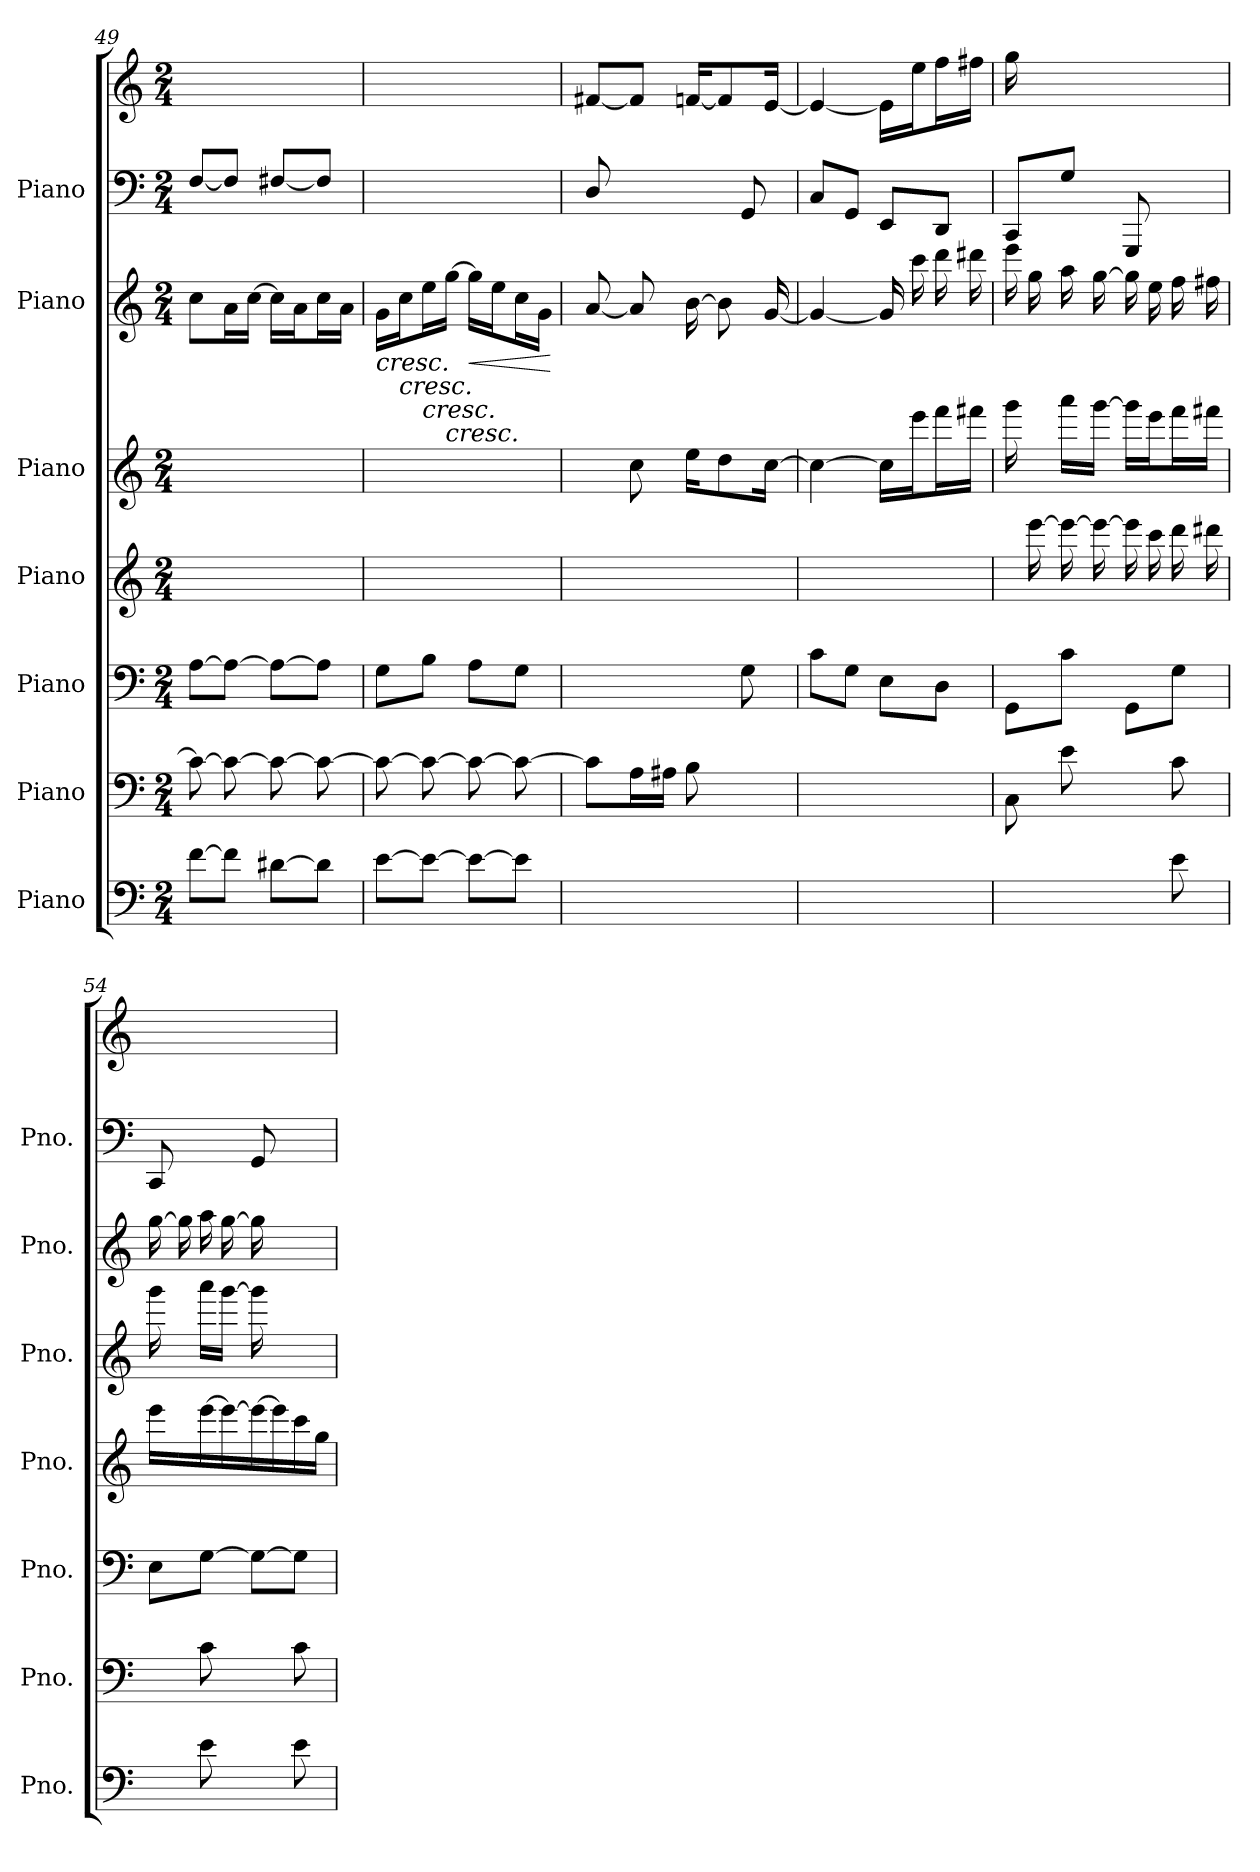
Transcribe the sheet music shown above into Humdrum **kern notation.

**kern	**kern	**kern	**kern	**kern	**kern	**dynam	**kern	**kern
*part7	*part6	*part5	*part4	*part3	*part2	*part2	*part1	*part1
*staff8	*staff7	*staff6	*staff5	*staff4	*staff3	*staff3	*staff2	*staff1
*I"Piano	*I"Piano	*I"Piano	*I"Piano	*I"Piano	*I"Piano	*	*I"Piano	*
*I'Pno.	*I'Pno.	*I'Pno.	*I'Pno.	*I'Pno.	*I'Pno.	*	*I'Pno.	*
!!LO:LB:g=z
*clefF4	*clefF4	*clefF4	*clefG2	*clefG2	*clefG2	*	*clefF4	*clefG2
*k[]	*k[]	*k[]	*k[]	*k[]	*k[]	*	*k[]	*k[]
*M2/4	*M2/4	*M2/4	*M2/4	*M2/4	*M2/4	*	*M2/4	*M2/4
=49	=49	=49	=49	=49	=49	=49	=49	=49
[8fi\L	8cj_	[8AZ\L	2ryy	2ryy	8ccV\L	.	[8FN/L	2ryy
8fi\J]	8cj_	8AZ\J_	.	.	16aV\L	.	8FN/J]	.
.	.	.	.	.	[16ccV\JJ	.	.	.
[8d#Xi\L	8cj_	8AZ\L_	.	.	16ccV\LL]	.	[8F#XN/L	.
.	.	.	.	.	16aV\J	.	.	.
8d#i\J]	8cj_	8AZ\J]	.	.	16ccV\L	.	8F#N/J]	.
.	.	.	.	.	16aV\JJ	.	.	.
=50	=50	=50	=50	=50	=50	=50	=50	=50
!	!	!	!	!	!	!LO:HP:b	!	!
[8ei\L	8cj_	8GZ\L	2ryy	2ryy	16gV\LL	<	2ryy	2ryy
!	!	!	!	!	!	!LO:HP:b	!	!
.	.	.	.	.	16ccV\J	<	.	.
!	!	!	!	!	!	!LO:HP:b	!	!
8ei\J_	8cj_	8BZ\J	.	.	16eeV\L	<	.	.
!	!	!	!	!	!	!LO:HP:b	!	!
.	.	.	.	.	[16ggV\JJ	<	.	.
!	!	!	!	!	!	!LO:HP:b	!	!
8ei\L_	8cj_	8AZ\L	.	.	16ggV\LL]	<	.	.
.	.	.	.	.	16eeV\J	.	.	.
8ei\J]	8cj_	8GZ\J	.	.	16ccV\L	.	.	.
.	.	.	.	.	16gV\JJ	.	.	.
.	.	.	.	.	.	[ [ [ [ [	.	.
=51	=51	=51	=51	=51	=51	=51	=51	=51
2ryy	8cj]	4.ryy	2ryy	8ryy	[8aV	.	8DN/	[8f#Xl/L
.	16Aj\L	.	.	8cc!	8aV]	.	4ryy	8f#l/J]
.	16A#Xj\JJ	.	.	.	.	.	.	.
.	8Bj\L	.	.	16ee!\KL	[16bV	.	.	[16fnl/KL
.	.	.	.	8dd!\	8bV]	.	.	8fl/]
.	8ryy	8GZ\	.	.	.	.	8GGN/	.
.	.	.	.	[16cc!\Jk	[16gV	.	.	[16el/Jk
=52	=52	=52	=52	=52	=52	=52	=52	=52
2ryy	2ryy	8cZ\L	2ryy	4cc!_	4gV_	.	8CN/L	4el_
.	.	8GZ\J	.	.	.	.	8GGN/J	.
.	.	8EZ\L	.	16cc!\LL]	16gV]	.	8EEN/L	16el\LL]
.	.	.	.	16eee!\J	16cccV	.	.	16eel\J
.	.	8DZ\J	.	16fff!\L	16dddV	.	8DDN/J	16ffl\L
.	.	.	.	16fff#X!\JJ	16ddd#XV	.	.	16ff#Xl\JJ
!!LO:LB:g=z
=53	=53	=53	=53	=53	=53	=53	=53	=53
4.ryy	8Cj\	8GGZ\L	16ryy	16ggg!	16eeeV	.	8CCN/L	16ggl
.	.	.	[16eee+	16ryy	16ggV	.	.	4..ryy
.	8ej\	8cZ\J	16eee+_	16aaa!\LL	16aaV	.	8GN/J	.
.	.	.	16eee+_	[16ggg!\JJ	[16ggV	.	.	.
.	8ryy	8GGZ\L	16eee+]	16ggg!\LL]	16ggV]	.	8GGGN/	.
.	.	.	16ccc+	16eee!\J	16eeV	.	.	.
8ei	8cj\	8GZ\J	16ddd+	16fff!\L	16ffV	.	8ryy	.
.	.	.	16ddd#X+	16fff#X!\JJ	16ff#XV	.	.	.
=54	=54	=54	=54	=54	=54	=54	=54	=54
8ryy	8ryy	8EZ\L	16eee+	16ggg!	[16ggV	.	8CCN/	2ryy
.	.	.	16ryy	16ryy	16ggV\]	.	.	.
8ei	8cj\	[8GZ\J	[16eee+	16aaa!\LL	16aaV	.	8ryy	.
.	.	.	16eee+_	[16ggg!\JJ	[16ggV	.	.	.
8ryy	8ryy	8GZ\L_	16eee+_	16ggg!]	16ggV]	.	8GGN/	.
.	.	.	16eee+\]	8.ryy	8.ryy	.	.	.
8ei	8cj\	8GZ\J]	16ccc+\	.	.	.	8ryy	.
.	.	.	16gg+\JJ	.	.	.	.	.
=	=	=	=	=	=	=	=	=
*-	*-	*-	*-	*-	*-	*-	*-	*-
